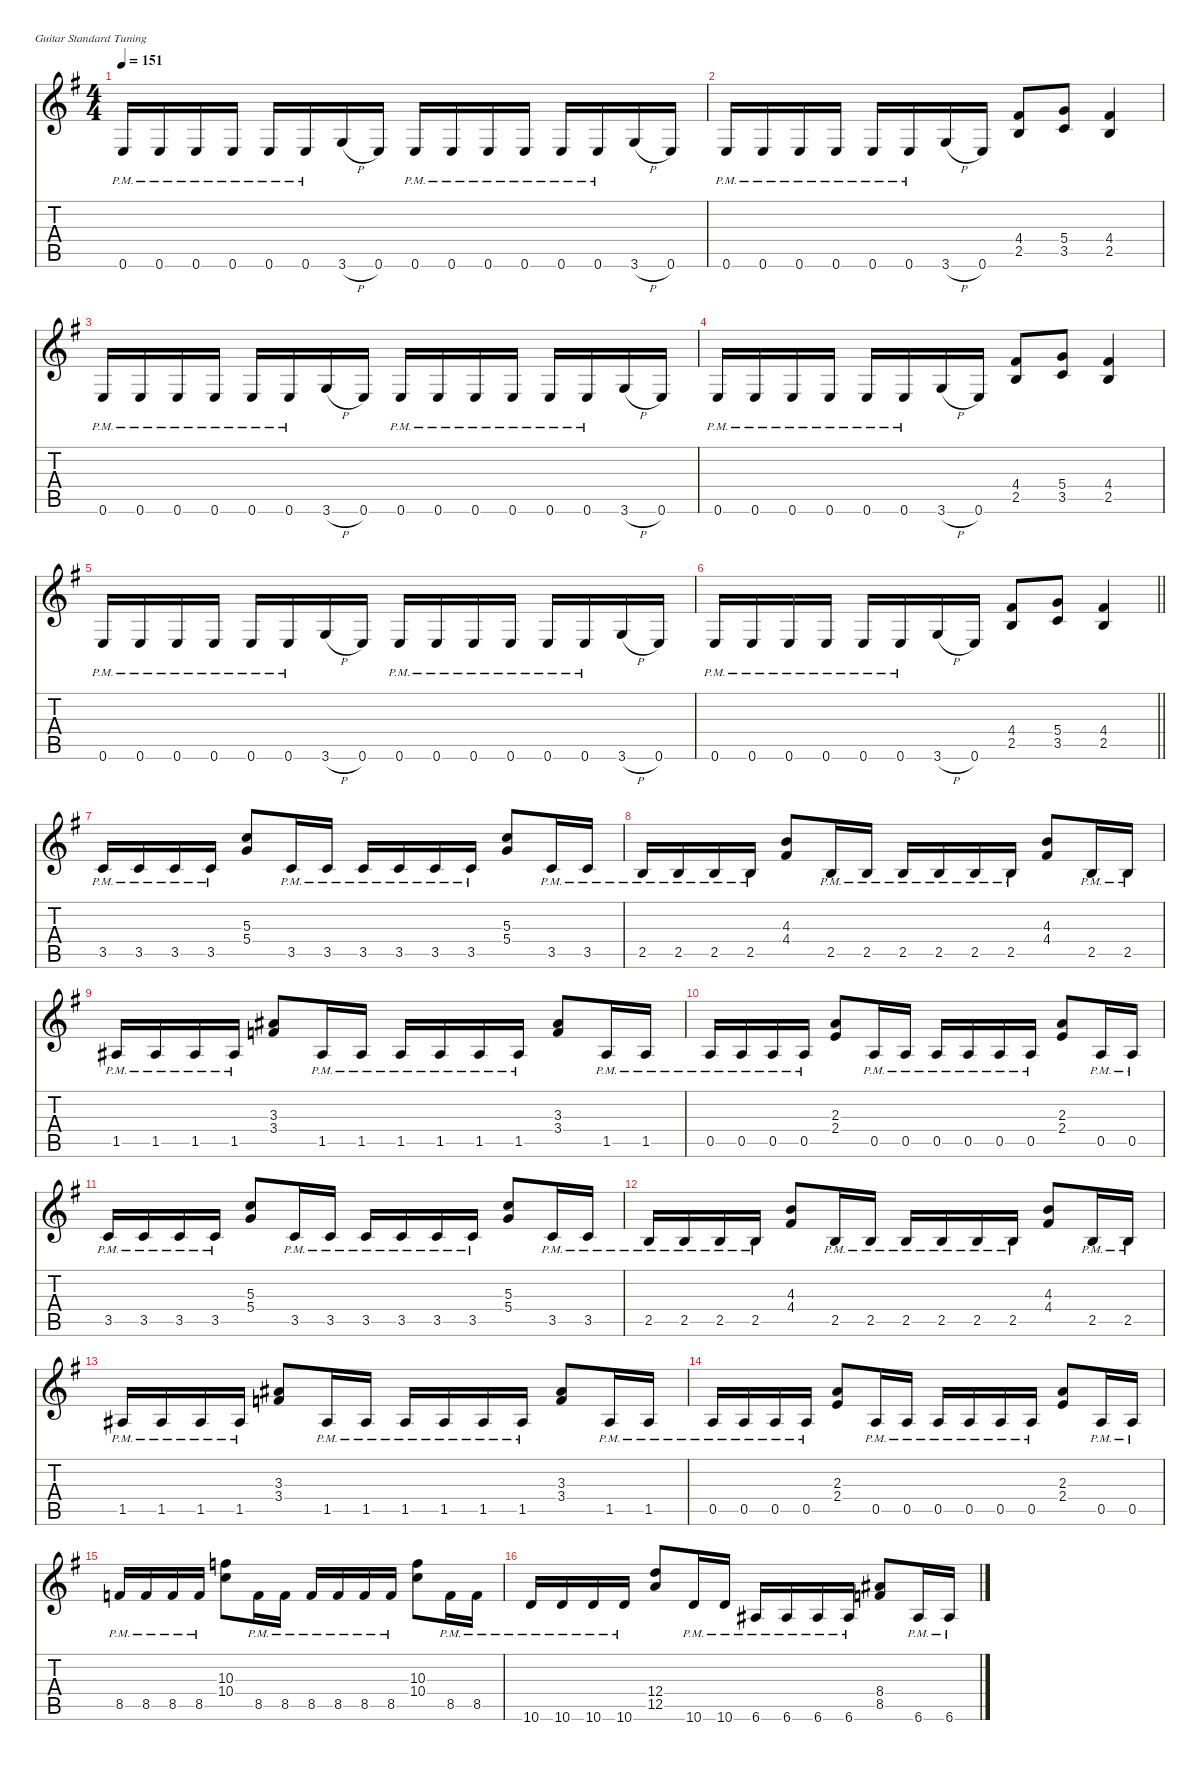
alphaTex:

\defaultSystemsLayout 4
\hideDynamics
\bracketExtendMode nobrackets
\singleTrackTrackNamePolicy hidden
\multiTrackTrackNamePolicy hidden
\otherSystemsTrackNameOrientation horizontal
\track ("James Hetfield" "dist.guit.") {defaultSystemsLayout 8 instrument distortionguitar}
\staff {score tabs}
\tuning (E4 B3 G3 D3 A2 E2)
\ts (4 4)
\tempo 151
\clef g2
\ks eminor
0.6{pm acc forcenatural}.16{dy f beam Up} 0.6{pm acc forcenatural}.16{beam Up} 0.6{pm acc forcenatural}.16{beam Up} 0.6{pm acc forcenatural}.16{beam Up} 0.6{pm acc forcenatural}.16{beam Up} 0.6{pm acc forcenatural}.16{beam Up} 3.6{h acc forcenatural}.16{beam Up} 0.6{acc forcenatural}.16{beam Up} 0.6{pm acc forcenatural}.16{beam Up} 0.6{pm acc forcenatural}.16{beam Up} 0.6{pm acc forcenatural}.16{beam Up} 0.6{pm acc forcenatural}.16{beam Up} 0.6{pm acc forcenatural}.16{beam Up} 0.6{pm acc forcenatural}.16{beam Up} 3.6{h acc forcenatural}.16{beam Up} 0.6{acc forcenatural}.16{beam Up} |
0.6{pm acc forcenatural}.16{beam Up} 0.6{pm acc forcenatural}.16{beam Up} 0.6{pm acc forcenatural}.16{beam Up} 0.6{pm acc forcenatural}.16{beam Up} 0.6{pm acc forcenatural}.16{beam Up} 0.6{pm acc forcenatural}.16{beam Up} 3.6{h acc forcenatural}.16{beam Up} 0.6{acc forcenatural}.16{beam Up} (4.4{acc #} 2.5{acc forcenatural}).8{beam Up} (5.4{acc forcenatural} 3.5{acc forcenatural}).8{beam Up} (4.4{acc #} 2.5{acc forcenatural}).4{beam Up} |
0.6{pm acc forcenatural}.16{beam Up} 0.6{pm acc forcenatural}.16{beam Up} 0.6{pm acc forcenatural}.16{beam Up} 0.6{pm acc forcenatural}.16{beam Up} 0.6{pm acc forcenatural}.16{beam Up} 0.6{pm acc forcenatural}.16{beam Up} 3.6{h acc forcenatural}.16{beam Up} 0.6{acc forcenatural}.16{beam Up} 0.6{pm acc forcenatural}.16{beam Up} 0.6{pm acc forcenatural}.16{beam Up} 0.6{pm acc forcenatural}.16{beam Up} 0.6{pm acc forcenatural}.16{beam Up} 0.6{pm acc forcenatural}.16{beam Up} 0.6{pm acc forcenatural}.16{beam Up} 3.6{h acc forcenatural}.16{beam Up} 0.6{acc forcenatural}.16{beam Up} |
0.6{pm acc forcenatural}.16{beam Up} 0.6{pm acc forcenatural}.16{beam Up} 0.6{pm acc forcenatural}.16{beam Up} 0.6{pm acc forcenatural}.16{beam Up} 0.6{pm acc forcenatural}.16{beam Up} 0.6{pm acc forcenatural}.16{beam Up} 3.6{h acc forcenatural}.16{beam Up} 0.6{acc forcenatural}.16{beam Up} (4.4{acc #} 2.5{acc forcenatural}).8{beam Up} (5.4{acc forcenatural} 3.5{acc forcenatural}).8{beam Up} (4.4{acc #} 2.5{acc forcenatural}).4{beam Up} |
0.6{pm acc forcenatural}.16{beam Up} 0.6{pm acc forcenatural}.16{beam Up} 0.6{pm acc forcenatural}.16{beam Up} 0.6{pm acc forcenatural}.16{beam Up} 0.6{pm acc forcenatural}.16{beam Up} 0.6{pm acc forcenatural}.16{beam Up} 3.6{h acc forcenatural}.16{beam Up} 0.6{acc forcenatural}.16{beam Up} 0.6{pm acc forcenatural}.16{beam Up} 0.6{pm acc forcenatural}.16{beam Up} 0.6{pm acc forcenatural}.16{beam Up} 0.6{pm acc forcenatural}.16{beam Up} 0.6{pm acc forcenatural}.16{beam Up} 0.6{pm acc forcenatural}.16{beam Up} 3.6{h acc forcenatural}.16{beam Up} 0.6{acc forcenatural}.16{beam Up} |
\barLineRight lightlight
0.6{pm acc forcenatural}.16{beam Up} 0.6{pm acc forcenatural}.16{beam Up} 0.6{pm acc forcenatural}.16{beam Up} 0.6{pm acc forcenatural}.16{beam Up} 0.6{pm acc forcenatural}.16{beam Up} 0.6{pm acc forcenatural}.16{beam Up} 3.6{h acc forcenatural}.16{beam Up} 0.6{acc forcenatural}.16{beam Up} (4.4{acc #} 2.5{acc forcenatural}).8{beam Up} (5.4{acc forcenatural} 3.5{acc forcenatural}).8{beam Up} (4.4{acc #} 2.5{acc forcenatural}).4{beam Up} |
3.5{pm acc forcenatural}.16{beam Up} 3.5{pm acc forcenatural}.16{beam Up} 3.5{pm acc forcenatural}.16{beam Up} 3.5{pm acc forcenatural}.16{beam Up} (5.3{acc forcenatural} 5.4{acc forcenatural}).8{beam Up} 3.5{pm acc forcenatural}.16{beam Up} 3.5{pm acc forcenatural}.16{beam Up} 3.5{pm acc forcenatural}.16{beam Up} 3.5{pm acc forcenatural}.16{beam Up} 3.5{pm acc forcenatural}.16{beam Up} 3.5{pm acc forcenatural}.16{beam Up} (5.3{acc forcenatural} 5.4{acc forcenatural}).8{beam Up} 3.5{pm acc forcenatural}.16{beam Up} 3.5{pm acc forcenatural}.16{beam Up} |
2.5{pm acc forcenatural}.16{beam Up} 2.5{pm acc forcenatural}.16{beam Up} 2.5{pm acc forcenatural}.16{beam Up} 2.5{pm acc forcenatural}.16{beam Up} (4.3{acc forcenatural} 4.4{acc #}).8{beam Up} 2.5{pm acc forcenatural}.16{beam Up} 2.5{pm acc forcenatural}.16{beam Up} 2.5{pm acc forcenatural}.16{beam Up} 2.5{pm acc forcenatural}.16{beam Up} 2.5{pm acc forcenatural}.16{beam Up} 2.5{pm acc forcenatural}.16{beam Up} (4.3{acc forcenatural} 4.4{acc #}).8{beam Up} 2.5{pm acc forcenatural}.16{beam Up} 2.5{pm acc forcenatural}.16{beam Up} |
1.5{pm acc #}.16{beam Up} 1.5{pm acc #}.16{beam Up} 1.5{pm acc #}.16{beam Up} 1.5{pm acc #}.16{beam Up} (3.3{acc #} 3.4{acc forcenatural}).8{beam Up} 1.5{pm acc #}.16{beam Up} 1.5{pm acc #}.16{beam Up} 1.5{pm acc #}.16{beam Up} 1.5{pm acc #}.16{beam Up} 1.5{pm acc #}.16{beam Up} 1.5{pm acc #}.16{beam Up} (3.3{acc #} 3.4{acc forcenatural}).8{beam Up} 1.5{pm acc #}.16{beam Up} 1.5{pm acc #}.16{beam Up} |
0.5{pm acc forcenatural}.16{beam Up} 0.5{pm acc forcenatural}.16{beam Up} 0.5{pm acc forcenatural}.16{beam Up} 0.5{pm acc forcenatural}.16{beam Up} (2.3{acc forcenatural} 2.4{acc forcenatural}).8{beam Up} 0.5{pm acc forcenatural}.16{beam Up} 0.5{pm acc forcenatural}.16{beam Up} 0.5{pm acc forcenatural}.16{beam Up} 0.5{pm acc forcenatural}.16{beam Up} 0.5{pm acc forcenatural}.16{beam Up} 0.5{pm acc forcenatural}.16{beam Up} (2.3{acc forcenatural} 2.4{acc forcenatural}).8{beam Up} 0.5{pm acc forcenatural}.16{beam Up} 0.5{pm acc forcenatural}.16{beam Up} |
3.5{pm acc forcenatural}.16{beam Up} 3.5{pm acc forcenatural}.16{beam Up} 3.5{pm acc forcenatural}.16{beam Up} 3.5{pm acc forcenatural}.16{beam Up} (5.3{acc forcenatural} 5.4{acc forcenatural}).8{beam Up} 3.5{pm acc forcenatural}.16{beam Up} 3.5{pm acc forcenatural}.16{beam Up} 3.5{pm acc forcenatural}.16{beam Up} 3.5{pm acc forcenatural}.16{beam Up} 3.5{pm acc forcenatural}.16{beam Up} 3.5{pm acc forcenatural}.16{beam Up} (5.3{acc forcenatural} 5.4{acc forcenatural}).8{beam Up} 3.5{pm acc forcenatural}.16{beam Up} 3.5{pm acc forcenatural}.16{beam Up} |
2.5{pm acc forcenatural}.16{beam Up} 2.5{pm acc forcenatural}.16{beam Up} 2.5{pm acc forcenatural}.16{beam Up} 2.5{pm acc forcenatural}.16{beam Up} (4.3{acc forcenatural} 4.4{acc #}).8{beam Up} 2.5{pm acc forcenatural}.16{beam Up} 2.5{pm acc forcenatural}.16{beam Up} 2.5{pm acc forcenatural}.16{beam Up} 2.5{pm acc forcenatural}.16{beam Up} 2.5{pm acc forcenatural}.16{beam Up} 2.5{pm acc forcenatural}.16{beam Up} (4.3{acc forcenatural} 4.4{acc #}).8{beam Up} 2.5{pm acc forcenatural}.16{beam Up} 2.5{pm acc forcenatural}.16{beam Up} |
1.5{pm acc #}.16{beam Up} 1.5{pm acc #}.16{beam Up} 1.5{pm acc #}.16{beam Up} 1.5{pm acc #}.16{beam Up} (3.3{acc #} 3.4{acc forcenatural}).8{beam Up} 1.5{pm acc #}.16{beam Up} 1.5{pm acc #}.16{beam Up} 1.5{pm acc #}.16{beam Up} 1.5{pm acc #}.16{beam Up} 1.5{pm acc #}.16{beam Up} 1.5{pm acc #}.16{beam Up} (3.3{acc #} 3.4{acc forcenatural}).8{beam Up} 1.5{pm acc #}.16{beam Up} 1.5{pm acc #}.16{beam Up} |
0.5{pm acc forcenatural}.16{beam Up} 0.5{pm acc forcenatural}.16{beam Up} 0.5{pm acc forcenatural}.16{beam Up} 0.5{pm acc forcenatural}.16{beam Up} (2.3{acc forcenatural} 2.4{acc forcenatural}).8{beam Up} 0.5{pm acc forcenatural}.16{beam Up} 0.5{pm acc forcenatural}.16{beam Up} 0.5{pm acc forcenatural}.16{beam Up} 0.5{pm acc forcenatural}.16{beam Up} 0.5{pm acc forcenatural}.16{beam Up} 0.5{pm acc forcenatural}.16{beam Up} (2.3{acc forcenatural} 2.4{acc forcenatural}).8{beam Up} 0.5{pm acc forcenatural}.16{beam Up} 0.5{pm acc forcenatural}.16{beam Up} |
8.5{pm acc forcenatural}.16{beam Up} 8.5{pm acc forcenatural}.16{beam Up} 8.5{pm acc forcenatural}.16{beam Up} 8.5{pm acc forcenatural}.16{beam Up} (10.3{acc forcenatural} 10.4{acc forcenatural}).8{beam Down} 8.5{pm acc forcenatural}.16{beam Down} 8.5{pm acc forcenatural}.16{beam Down} 8.5{pm acc forcenatural}.16{beam Up} 8.5{pm acc forcenatural}.16{beam Up} 8.5{pm acc forcenatural}.16{beam Up} 8.5{pm acc forcenatural}.16{beam Up} (10.3{acc forcenatural} 10.4{acc forcenatural}).8{beam Down} 8.5{pm acc forcenatural}.16{beam Down} 8.5{pm acc forcenatural}.16{beam Down} |
10.6{pm acc forcenatural}.16{beam Up} 10.6{pm acc forcenatural}.16{beam Up} 10.6{pm acc forcenatural}.16{beam Up} 10.6{pm acc forcenatural}.16{beam Up} (12.4{acc forcenatural} 12.5{acc forcenatural}).8{beam Up} 10.6{pm acc forcenatural}.16{beam Up} 10.6{pm acc forcenatural}.16{beam Up} 6.6{pm acc #}.16{beam Up} 6.6{pm acc #}.16{beam Up} 6.6{pm acc #}.16{beam Up} 6.6{pm acc #}.16{beam Up} (8.4{acc #} 8.5{acc forcenatural}).8{beam Up} 6.6{pm acc #}.16{beam Up} 6.6{pm acc #}.16{beam Up}
